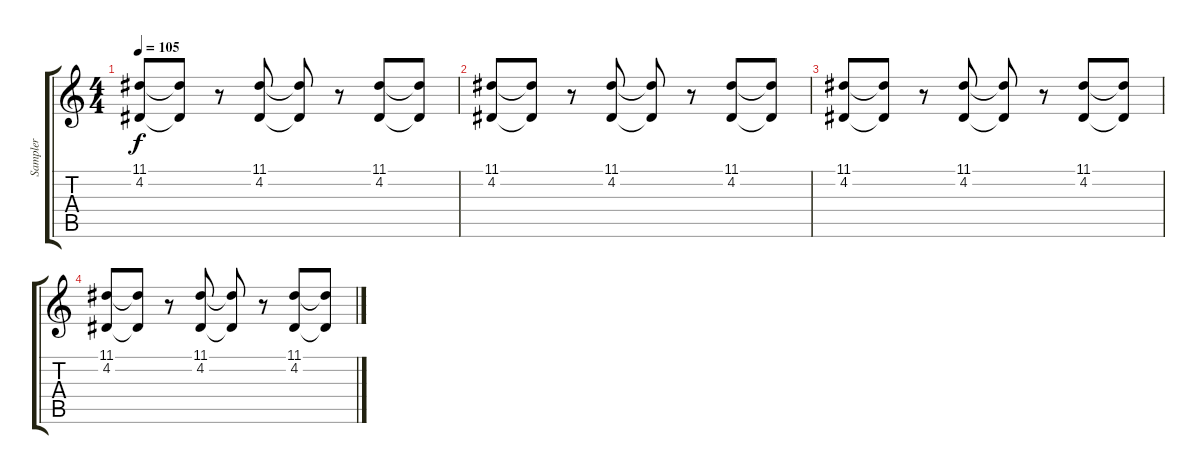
\track ("Sampler" "Sampler") {instrument agogo}
\staff {score tabs}
\tuning (E4 B3 G3 D3 A2 E2) {hide}
\ts (4 4)
\tempo 105
\clef g2
\ks c
(11.1 4.2).8{dy f volume 8 instrument lead8bassandlead} (11.1{t} 4.2{t}).8 r.8 (11.1 4.2).8 (11.1{t} 4.2{t}).8 r.8 (11.1 4.2).8 (11.1{t} 4.2{t}).8 |
(11.1 4.2).8{volume 8 instrument lead8bassandlead} (11.1{t} 4.2{t}).8 r.8 (11.1 4.2).8 (11.1{t} 4.2{t}).8 r.8 (11.1 4.2).8 (11.1{t} 4.2{t}).8 |
(11.1 4.2).8{volume 8 instrument lead8bassandlead} (11.1{t} 4.2{t}).8 r.8 (11.1 4.2).8 (11.1{t} 4.2{t}).8 r.8 (11.1 4.2).8 (11.1{t} 4.2{t}).8 |
(11.1 4.2).8{volume 8 instrument lead8bassandlead} (11.1{t} 4.2{t}).8 r.8 (11.1 4.2).8 (11.1{t} 4.2{t}).8 r.8 (11.1 4.2).8 (11.1{t} 4.2{t}).8
